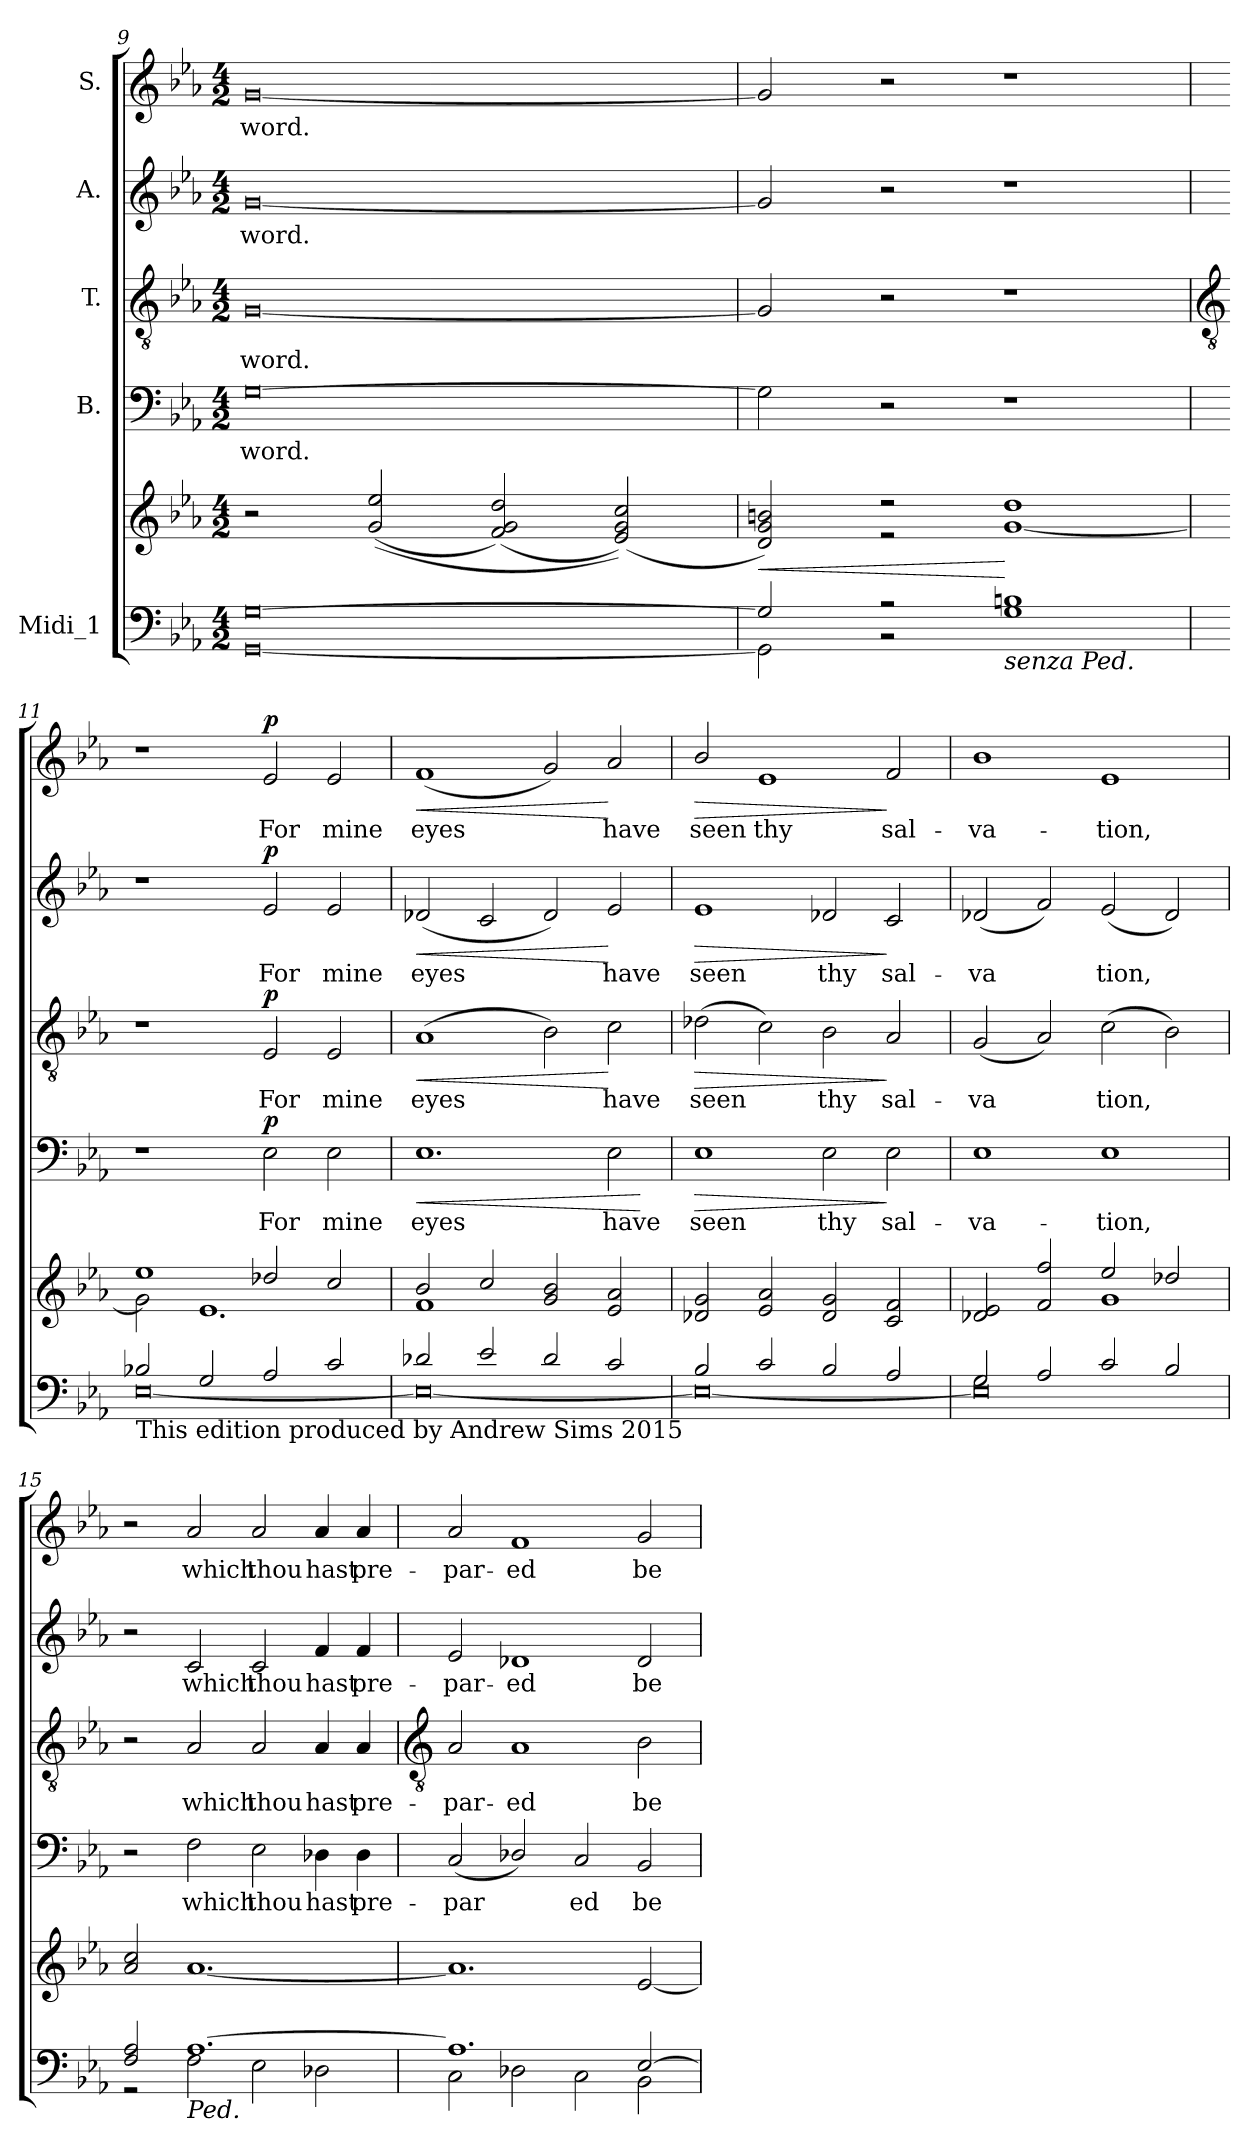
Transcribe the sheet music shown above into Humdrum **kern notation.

**kern	**kern	**dynam	**kern	**text	**dynam	**kern	**text	**dynam	**kern	**text	**dynam	**kern	**text	**dynam
*part5	*part5	*part5	*part4	*part4	*part4	*part3	*part3	*part3	*part2	*part2	*part2	*part1	*part1	*part1
*staff6	*staff5	*staff5/6	*staff4	*staff4	*staff4	*staff3	*staff3	*staff3	*staff2	*staff2	*staff2	*staff1	*staff1	*staff1
*I"Midi_1	*	*	*I"B.	*	*	*I"T.	*	*	*I"A.	*	*	*I"S.	*	*
*clefF4	*clefG2	*	*clefF4	*	*	*clefGv2	*	*	*clefG2	*	*	*clefG2	*	*
*k[b-e-a-]	*k[b-e-a-]	*	*k[b-e-a-]	*	*	*k[b-e-a-]	*	*	*k[b-e-a-]	*	*	*k[b-e-a-]	*	*
*E-:	*E-:	*	*E-:	*	*	*E-:	*	*	*E-:	*	*	*E-:	*	*
*M4/2	*M4/2	*	*M4/2	*	*	*M4/2	*	*	*M4/2	*	*	*M4/2	*	*
=9	=9	=9	=9	=9	=9	=9	=9	=9	=9	=9	=9	=9	=9	=9
*^	*^	*	*	*	*	*	*	*	*	*	*	*	*	*
!	!	!	!	!	!	!LO:LY:b	!	!	!LO:LY:b	!	!	!LO:LY:b	!	!	!LO:LY:b	!
[0G/	[0GG\	2r	1ryy	.	[0G	word.	.	[0G	word.	.	[0g	word.	.	[0g	word.	.
.	.	(>(>2g/ 2ee-/	.	.	.	.	.	.	.	.	.	.	.	.	.	.
.	.	(>2f/ 2g/ 2dd/)	1ryy	.	.	.	.	.	.	.	.	.	.	.	.	.
.	.	(>2e-/ 2g/ 2cc/))	.	.	.	.	.	.	.	.	.	.	.	.	.	.
=10	=10	=10	=10	=10	=10	=10	=10	=10	=10	=10	=10	=10	=10	=10	=10	=10
!	!	!	!	!LO:HP:b	!	!	!	!	!	!	!	!	!	!	!	!
2G/]	2GG\]	2d/ 2g/ 2bn/)	2ryy	<	2G]	.	.	2G]	.	.	2g]	.	.	2g]	.	.
2r	2r	2r	2r	.	2r	.	.	2r	.	.	2r	.	.	2r	.	.
!LO:TX:b:i:t=senza Ped.	!	!	!	!	!	!	!	!	!	!	!	!	!	!	!	!
1Bn/	1G\	1dd/	[1g\	[	1r	.	.	1r	.	.	1r	.	.	1r	.	.
!!LO:LB:g=z
=11	=11	=11	=11	=11	=11	=11	=11	=11	=11	=11	=11	=11	=11	=11	=11	=11
*	*	*	*	*	*	*	*	*clefGv2	*	*	*	*	*	*	*	*
!LO:TX:b:t=This edition produced by Andrew Sims 2015	!	!	!	!	!	!	!	!	!	!	!	!	!	!	!	!
2B-X/	[0E-\	1ee-/	2g\]	.	1r	.	.	1r	.	.	1r	.	.	1r	.	.
2G/	.	.	1.e-\	.	.	.	.	.	.	.	.	.	.	.	.	.
!	!	!	!	!	!	!LO:LY:b	!LO:DY:a	!	!LO:LY:b	!LO:DY:a	!	!LO:LY:b	!LO:DY:a	!	!LO:LY:b	!LO:DY:a
2A-/	.	2dd-X/	.	.	2E-	For	p	2E-	For	p	2e-	For	p	2e-	For	p
!	!	!	!	!	!	!LO:LY:b	!	!	!LO:LY:b	!	!	!LO:LY:b	!	!	!LO:LY:b	!
2c/	.	2cc/	.	.	2E-	mine	.	2E-	mine	.	2e-	mine	.	2e-	mine	.
=12	=12	=12	=12	=12	=12	=12	=12	=12	=12	=12	=12	=12	=12	=12	=12	=12
!	!	!	!	!	!	!LO:LY:b	!LO:HP:b	!	!LO:LY:b	!LO:HP:b	!	!LO:LY:b	!LO:HP:b	!	!LO:LY:b	!LO:HP:b
2d-X/	0E-\_	2b-/	1f\	.	1.E-	eyes	<	(<1A-	eyes	<	(<2d-X	eyes	<	(<1f	eyes	<
2e-/	.	2cc/	.	.	.	.	.	.	.	.	2c	.	.	.	.	.
2d-/	.	2g/ 2b-/	1ryy	.	.	.	.	2B-)	.	.	2d-)	.	.	2g)	.	.
!	!	!	!	!	!	!LO:LY:b	!	!	!LO:LY:b	!	!	!LO:LY:b	!	!	!LO:LY:b	!
2c/	.	2e-/ 2a-/	.	.	2E-	have	.	2c	have	[	2e-	have	[	2a-	have	[
*v	*v	*	*	*	*	*	*	*	*	*	*	*	*	*	*	*
*	*v	*v	*	*	*	*	*	*	*	*	*	*	*	*	*
.	.	.	.	.	[	.	.	.	.	.	.	.	.	.
=13	=13	=13	=13	=13	=13	=13	=13	=13	=13	=13	=13	=13	=13	=13
*^	*^	*	*	*	*	*	*	*	*	*	*	*	*	*
!	!	!	!	!	!	!LO:LY:b	!LO:HP:b	!	!LO:LY:b	!LO:HP:b	!	!LO:LY:b	!LO:HP:b	!	!LO:LY:b	!LO:HP:b
2B-/	0E-\_	2d-X/ 2g/	1ryy	.	1E-	seen	>	(>2d-X	seen	>	1e-	seen	>	2b-/	seen	>
!	!	!	!	!	!	!	!	!	!	!	!	!	!	!	!LO:LY:b	!
2c/	.	2e-/ 2a-/	.	.	.	.	.	2c)	.	.	.	.	.	1e-	thy	.
!	!	!	!	!	!	!LO:LY:b	!	!	!LO:LY:b	!	!	!LO:LY:b	!	!	!	!
2B-/	.	2d-/ 2g/	1ryy	.	2E-	thy	.	2B-	thy	.	2d-X	thy	.	.	.	.
!	!	!	!	!	!	!LO:LY:b	!	!	!LO:LY:b	!	!	!LO:LY:b	!	!	!LO:LY:b	!
2A-/	.	2c/ 2f/	.	.	2E-	sal-	]	2A-	sal-	]	2c	sal-	]	2f	sal-	]
=14	=14	=14	=14	=14	=14	=14	=14	=14	=14	=14	=14	=14	=14	=14	=14	=14
!	!	!	!	!	!	!LO:LY:b	!	!	!LO:LY:b	!	!	!LO:LY:b	!	!	!LO:LY:b	!
2G/	0E-\]	2d-X/ 2e-/	1ryy	.	1E-	-va-	.	(<2G	-va	.	(<2d-X	-va	.	1b-	-va-	.
2A-/	.	2f/ 2ff/	.	.	.	.	.	2A-)	.	.	2f)	.	.	.	.	.
!	!	!	!	!	!	!LO:LY:b	!	!	!LO:LY:b	!	!	!LO:LY:b	!	!	!LO:LY:b	!
2c/	.	2ee-/	1g\	.	1E-	-tion,	.	(>2c	tion,	.	(<2e-	tion,	.	1e-	-tion,	.
2B-/	.	2dd-X/	.	.	.	.	.	2B-)	.	.	2d-)	.	.	.	.	.
=15	=15	=15	=15	=15	=15	=15	=15	=15	=15	=15	=15	=15	=15	=15	=15	=15
2F/ 2A-/	2r	2a-/ 2cc/	1ryy	.	2r	.	.	2r	.	.	2r	.	.	2r	.	.
!LO:TX:b:i:t=Ped.	!	!	!	!	!	!	!	!	!	!	!	!	!	!	!	!
!	!	!	!	!	!	!LO:LY:b	!	!	!LO:LY:b	!	!	!LO:LY:b	!	!	!LO:LY:b	!
[1.A-/	2F\	[1.a-/	.	.	2F	which	.	2A-	which	.	2c	which	.	2a-	which	.
!	!	!	!	!	!	!LO:LY:b	!	!	!LO:LY:b	!	!	!LO:LY:b	!	!	!LO:LY:b	!
.	2E-\	.	1ryy	.	2E-	thou	.	2A-	thou	.	2c	thou	.	2a-	thou	.
!	!	!	!	!	!	!LO:LY:b	!	!	!LO:LY:b	!	!	!LO:LY:b	!	!	!LO:LY:b	!
.	2D-X\	.	.	.	4D-X	hast	.	4A-	hast	.	4f	hast	.	4a-	hast	.
!	!	!	!	!	!	!LO:LY:b	!	!	!LO:LY:b	!	!	!LO:LY:b	!	!	!LO:LY:b	!
.	.	.	.	.	4D-	pre-	.	4A-	pre-	.	4f	pre-	.	4a-	pre-	.
!!LO:LB:g=z
=16	=16	=16	=16	=16	=16	=16	=16	=16	=16	=16	=16	=16	=16	=16	=16	=16
*	*	*	*	*	*	*	*	*clefGv2	*	*	*	*	*	*	*	*
!	!	!	!	!	!	!LO:LY:b	!	!	!LO:LY:b	!	!	!LO:LY:b	!	!	!LO:LY:b	!
1.A-/]	2C\	1.a-/]	1ryy	.	(<2C	-par	.	2A-	-par-	.	2e-	-par-	.	2a-	-par-	.
!	!	!	!	!	!	!	!	!	!LO:LY:b	!	!	!LO:LY:b	!	!	!LO:LY:b	!
.	2D-X\	.	.	.	2D-X/)	.	.	1A-	-ed	.	1d-X	-ed	.	1f	-ed	.
!	!	!	!	!	!	!LO:LY:b	!	!	!	!	!	!	!	!	!	!
.	2C\	.	1ryy	.	2C	ed	.	.	.	.	.	.	.	.	.	.
!	!	!	!	!	!	!LO:LY:b	!	!	!LO:LY:b	!	!	!LO:LY:b	!	!	!LO:LY:b	!
[2E-/	2BB-\	[2e-/	.	.	2BB-	be-	.	2B-	be-	.	2d-	be-	.	2g	be-	.
*v	*v	*	*	*	*	*	*	*	*	*	*	*	*	*	*	*
*	*v	*v	*	*	*	*	*	*	*	*	*	*	*	*	*
=	=	=	=	=	=	=	=	=	=	=	=	=	=	=
*-	*-	*-	*-	*-	*-	*-	*-	*-	*-	*-	*-	*-	*-	*-
